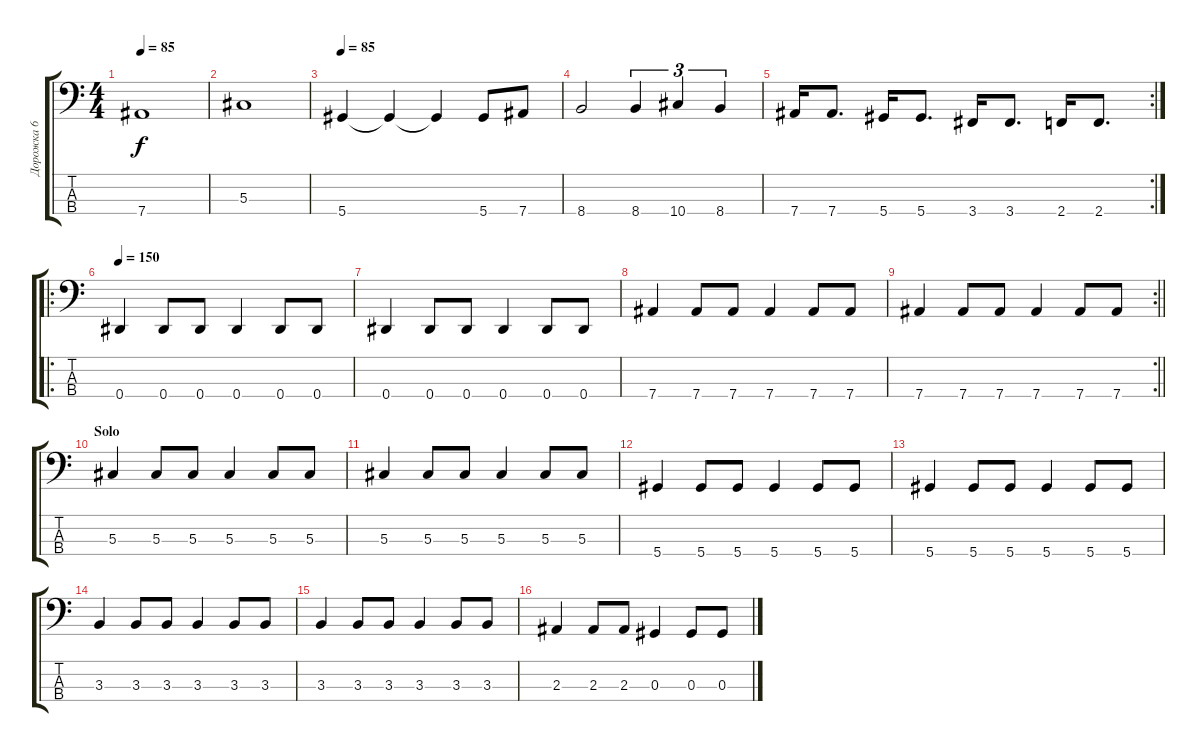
\track ("Дорожка 6" "Дорожка 6") {instrument electricbassfinger}
\staff {score tabs}
\tuning (Gb2 Db2 Ab1 Eb1) {hide}
\ts (4 4)
\tempo 85
\clef f4
\ks c
7.4.1{dy f} |
5.3.1 |
\tempo 85
5.4.4 5.4{t}.4 5.4{t}.4 5.4.8 7.4.8 |
8.4.2 8.4.4{tu (3 2)} 10.4.4{tu (3 2)} 8.4.4{tu (3 2)} |
\rc 2
7.4.16 7.4.8{d} 5.4.16 5.4.8{d} 3.4.16 3.4.8{d} 2.4.16 2.4.8{d} |
\ro
\tempo 150
0.4.4 0.4.8 0.4.8 0.4.4 0.4.8 0.4.8 |
0.4.4 0.4.8 0.4.8 0.4.4 0.4.8 0.4.8 |
7.4.4 7.4.8 7.4.8 7.4.4 7.4.8 7.4.8 |
\rc 2
\barLineRight lightlight
7.4.4 7.4.8 7.4.8 7.4.4 7.4.8 7.4.8 |
\section ("" "Solo")
5.3.4 5.3.8 5.3.8 5.3.4 5.3.8 5.3.8 |
5.3.4 5.3.8 5.3.8 5.3.4 5.3.8 5.3.8 |
5.4.4 5.4.8 5.4.8 5.4.4 5.4.8 5.4.8 |
5.4.4 5.4.8 5.4.8 5.4.4 5.4.8 5.4.8 |
3.3.4 3.3.8 3.3.8 3.3.4 3.3.8 3.3.8 |
3.3.4 3.3.8 3.3.8 3.3.4 3.3.8 3.3.8 |
2.3.4 2.3.8 2.3.8 0.3.4 0.3.8 0.3.8
